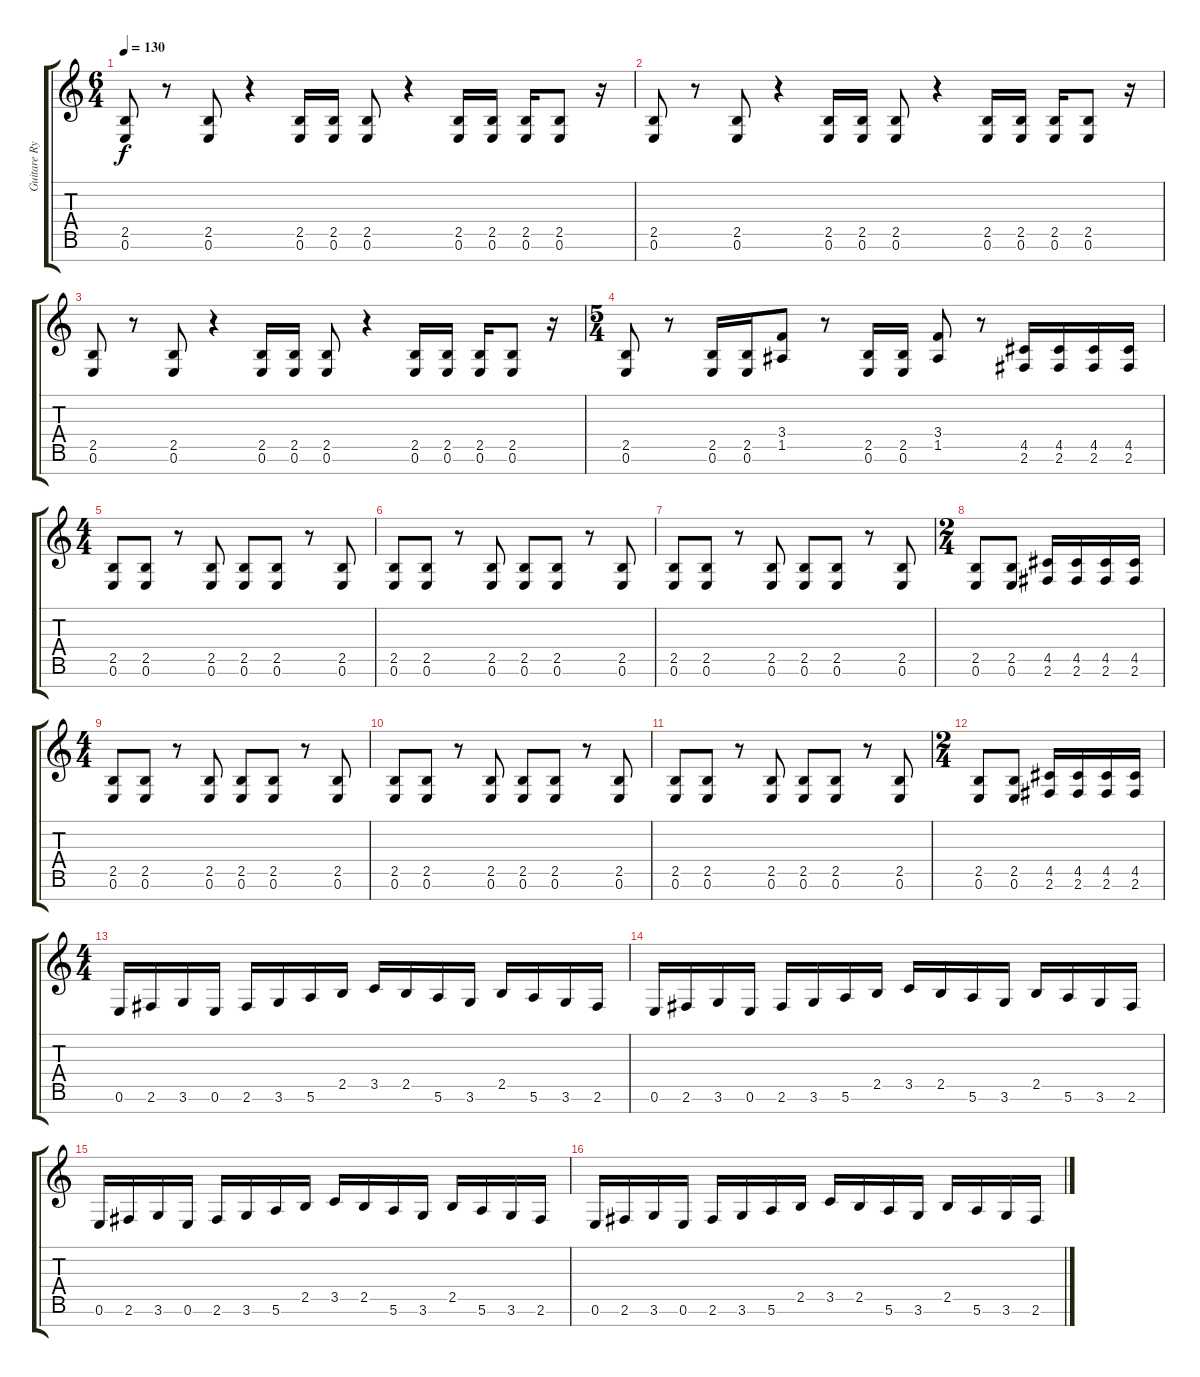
\track ("Guitare Rythmique" "Guitare Ry") {instrument overdrivenguitar}
\staff {score tabs}
\tuning (E4 B3 G3 D3 A2 E2 B1) {hide}
\ts (6 4)
\tempo 130
\clef g2
\ks c
(2.5 0.6).8{dy f} r.8 (2.5 0.6).8 r.4 (2.5 0.6).16 (2.5 0.6).16 (2.5 0.6).8 r.4 (2.5 0.6).16 (2.5 0.6).16 (2.5 0.6).16 (2.5 0.6).8 r.16 |
(2.5 0.6).8 r.8 (2.5 0.6).8 r.4 (2.5 0.6).16 (2.5 0.6).16 (2.5 0.6).8 r.4 (2.5 0.6).16 (2.5 0.6).16 (2.5 0.6).16 (2.5 0.6).8 r.16 |
(2.5 0.6).8 r.8 (2.5 0.6).8 r.4 (2.5 0.6).16 (2.5 0.6).16 (2.5 0.6).8 r.4 (2.5 0.6).16 (2.5 0.6).16 (2.5 0.6).16 (2.5 0.6).8 r.16 |
\ts (5 4)
(2.5 0.6).8 r.8 (2.5 0.6).16 (2.5 0.6).16 (3.4 1.5).8 r.8 (2.5 0.6).16 (2.5 0.6).16 (3.4 1.5).8 r.8 (4.5 2.6).16 (4.5 2.6).16 (4.5 2.6).16 (4.5 2.6).16 |
\ts (4 4)
(2.5 0.6).8 (2.5 0.6).8 r.8 (2.5 0.6).8 (2.5 0.6).8 (2.5 0.6).8 r.8 (2.5 0.6).8 |
(2.5 0.6).8 (2.5 0.6).8 r.8 (2.5 0.6).8 (2.5 0.6).8 (2.5 0.6).8 r.8 (2.5 0.6).8 |
(2.5 0.6).8 (2.5 0.6).8 r.8 (2.5 0.6).8 (2.5 0.6).8 (2.5 0.6).8 r.8 (2.5 0.6).8 |
\ts (2 4)
(2.5 0.6).8 (2.5 0.6).8 (4.5 2.6).16 (4.5 2.6).16 (4.5 2.6).16 (4.5 2.6).16 |
\ts (4 4)
(2.5 0.6).8 (2.5 0.6).8 r.8 (2.5 0.6).8 (2.5 0.6).8 (2.5 0.6).8 r.8 (2.5 0.6).8 |
(2.5 0.6).8 (2.5 0.6).8 r.8 (2.5 0.6).8 (2.5 0.6).8 (2.5 0.6).8 r.8 (2.5 0.6).8 |
(2.5 0.6).8 (2.5 0.6).8 r.8 (2.5 0.6).8 (2.5 0.6).8 (2.5 0.6).8 r.8 (2.5 0.6).8 |
\ts (2 4)
(2.5 0.6).8 (2.5 0.6).8 (4.5 2.6).16 (4.5 2.6).16 (4.5 2.6).16 (4.5 2.6).16 |
\ts (4 4)
0.6.16 2.6.16 3.6.16 0.6.16 2.6.16 3.6.16 5.6.16 2.5.16 3.5.16 2.5.16 5.6.16 3.6.16 2.5.16 5.6.16 3.6.16 2.6.16 |
0.6.16 2.6.16 3.6.16 0.6.16 2.6.16 3.6.16 5.6.16 2.5.16 3.5.16 2.5.16 5.6.16 3.6.16 2.5.16 5.6.16 3.6.16 2.6.16 |
0.6.16 2.6.16 3.6.16 0.6.16 2.6.16 3.6.16 5.6.16 2.5.16 3.5.16 2.5.16 5.6.16 3.6.16 2.5.16 5.6.16 3.6.16 2.6.16 |
0.6.16 2.6.16 3.6.16 0.6.16 2.6.16 3.6.16 5.6.16 2.5.16 3.5.16 2.5.16 5.6.16 3.6.16 2.5.16 5.6.16 3.6.16 2.6.16
